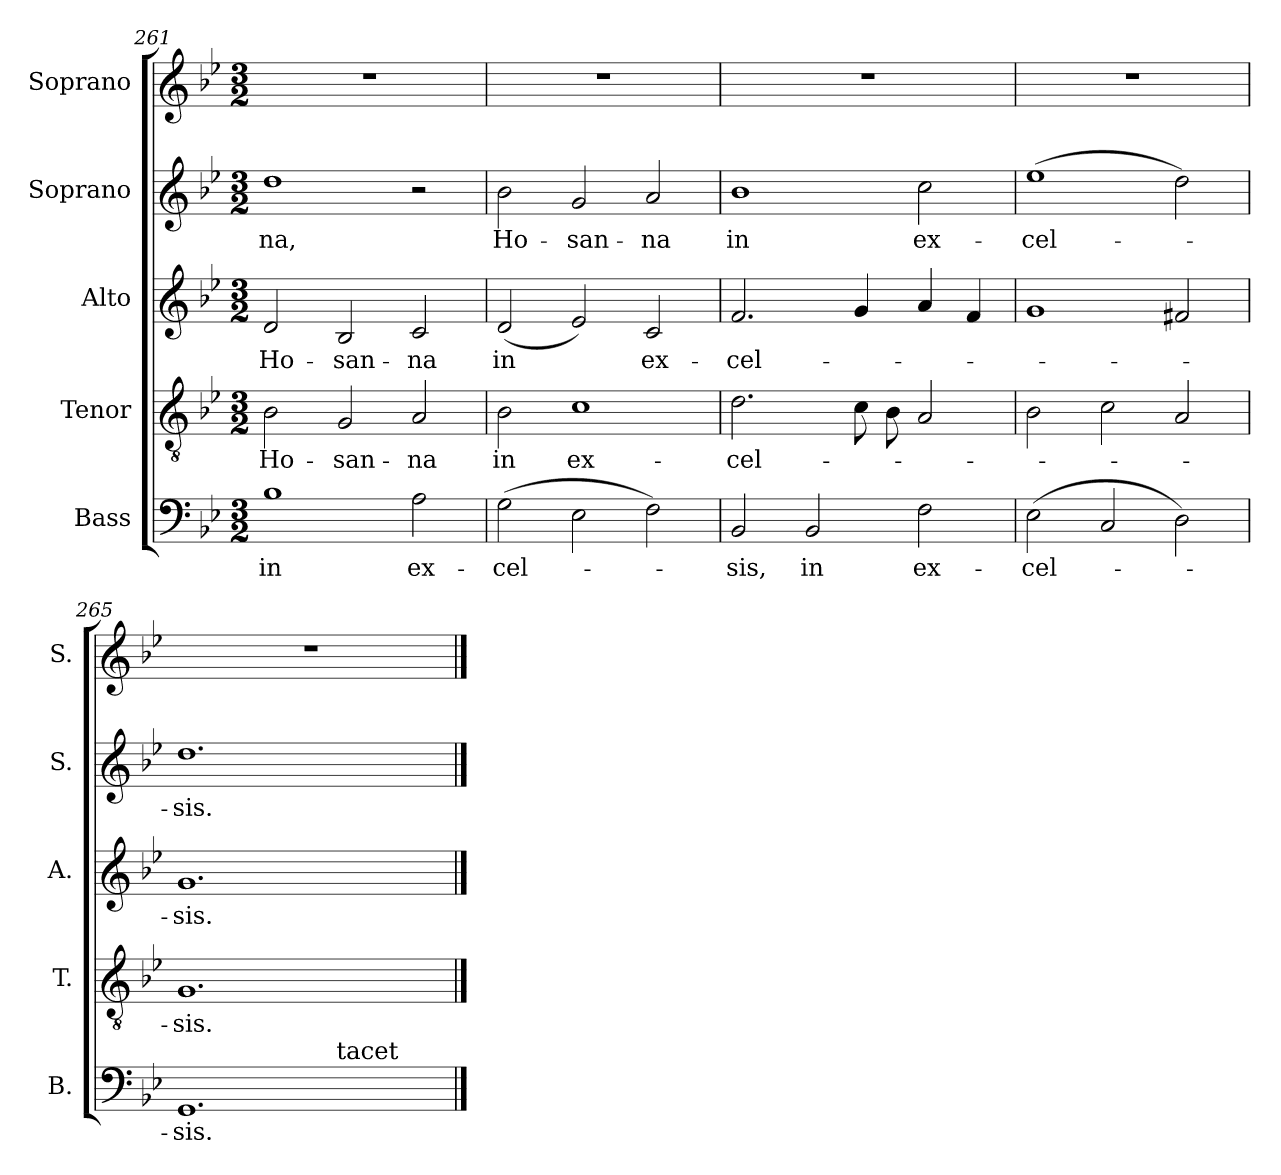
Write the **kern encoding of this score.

**kern	**text	**kern	**text	**kern	**text	**kern	**text	**kern
*part5	*part5	*part4	*part4	*part3	*part3	*part2	*part2	*part1
*staff5	*staff5	*staff4	*staff4	*staff3	*staff3	*staff2	*staff2	*staff1
*I"Bass	*	*I"Tenor	*	*I"Alto	*	*I"Soprano	*	*I"Soprano
*I'B.	*	*I'T.	*	*I'A.	*	*I'S.	*	*I'S.
*clefF4	*	*clefGv2	*	*clefG2	*	*clefG2	*	*clefG2
*	*	*ITrd7c12	*	*	*	*	*	*
*k[b-e-]	*	*k[b-e-]	*	*k[b-e-]	*	*k[b-e-]	*	*k[b-e-]
*B-:	*	*B-:	*	*B-:	*	*B-:	*	*B-:
*M3/2	*	*M3/2	*	*M3/2	*	*M3/2	*	*M3/2
=261	=261	=261	=261	=261	=261	=261	=261	=261
!	!LO:LY:b:color=#000000	!	!	!	!	!	!	!
!	!	!	!LO:LY:b:color=#000000	!	!	!	!	!
!	!	!	!	!	!LO:LY:b:color=#000000	!	!	!
!	!	!	!	!	!	!	!LO:LY:b:color=#000000	!LO:N:vis=1
1B-i	in	2BB-i\	Ho-	2di/	Ho-	1ddi	-na,	1.r
!	!	!	!LO:LY:b:color=#000000	!	!	!	!	!
!	!	!	!	!	!LO:LY:b:color=#000000	!	!	!
.	.	2GGi/	-san-	2B-i/	-san-	.	.	.
!	!LO:LY:b:color=#000000	!	!	!	!	!	!	!
!	!	!	!LO:LY:b:color=#000000	!	!	!	!	!
!	!	!	!	!	!LO:LY:b:color=#000000	!	!	!
2Ai\	ex-	2AAi/	-na	2ci/	-na	2r	.	.
=262	=262	=262	=262	=262	=262	=262	=262	=262
!	!LO:LY:b:color=#000000	!	!	!	!	!	!	!
!	!	!	!LO:LY:b:color=#000000	!	!	!	!	!
!	!	!	!	!	!LO:LY:b:color=#000000	!	!	!
!	!	!	!	!	!	!	!LO:LY:b:color=#000000	!LO:N:vis=1
(2Gi\	-cel-	2BB-i\	in	(2di/	in	2b-i\	Ho-	1.r
!	!	!	!LO:LY:b:color=#000000	!	!	!	!	!
!	!	!	!	!	!	!	!LO:LY:b:color=#000000	!
2E-i\	.	1Ci	ex-	2e-i/)	.	2gi/	-san-	.
!	!	!	!	!	!LO:LY:b:color=#000000	!	!	!
!	!	!	!	!	!	!	!LO:LY:b:color=#000000	!
2Fi\)	.	.	.	2ci/	ex-	2ai/	-na	.
=263	=263	=263	=263	=263	=263	=263	=263	=263
!	!LO:LY:b:color=#000000	!	!	!	!	!	!	!
!	!	!	!LO:LY:b:color=#000000	!	!	!	!	!
!	!	!	!	!	!LO:LY:b:color=#000000	!	!	!
!	!	!	!	!	!	!	!LO:LY:b:color=#000000	!LO:N:vis=1
2BB-i/	-sis,	2.Di\	-cel-	2.fi/	-cel-	1b-i	in	1.r
!	!LO:LY:b:color=#000000	!	!	!	!	!	!	!
2BB-i/	in	.	.	.	.	.	.	.
.	.	8Ci\	.	4gi/	.	.	.	.
.	.	8BB-i\	.	.	.	.	.	.
!	!LO:LY:b:color=#000000	!	!	!	!	!	!	!
!	!	!	!	!	!	!	!LO:LY:b:color=#000000	!
2Fi\	ex-	2AAi/	.	4ai/	.	2cci\	ex-	.
.	.	.	.	4fi/	.	.	.	.
=264	=264	=264	=264	=264	=264	=264	=264	=264
!	!LO:LY:b:color=#000000	!	!	!	!	!	!	!
!	!	!	!	!	!	!	!LO:LY:b:color=#000000	!LO:N:vis=1
(2E-i\	-cel-	2BB-i\	.	1gi	.	(1ee-i	-cel-	1.r
2Ci/	.	2Ci\	.	.	.	.	.	.
2Di\)	.	2AAi/	.	2f#Xi/	.	2ddi\)	.	.
=265	=265	=265	=265	=265	=265	=265	=265	=265
!	!LO:LY:b:color=#000000	!	!	!	!	!	!	!
!	!	!	!LO:LY:b:color=#000000	!	!	!	!	!
!	!	!	!	!	!LO:LY:b:color=#000000	!	!	!
!	!	!	!	!	!	!	!LO:LY:b:color=#000000	!LO:N:vis=1
*^	*	*	*	*	*	*	*	*
1.GGi	2ryy	-sis.	1.GGi	-sis.	1.gi	-sis.	1.ddi	-sis.	1.r
.	4ryy	.	.	.	.	.	.	.	.
.	16..ryy	.	.	.	.	.	.	.	.
!	!LO:TX:a:t=tacet	!	!	!	!	!	!	!	!
.	2ryy	.	.	.	.	.	.	.	.
.	8ryy	.	.	.	.	.	.	.	.
.	64ryy	.	.	.	.	.	.	.	.
*v	*v	*	*	*	*	*	*	*	*
==	==	==	==	==	==	==	==	==
*-	*-	*-	*-	*-	*-	*-	*-	*-
